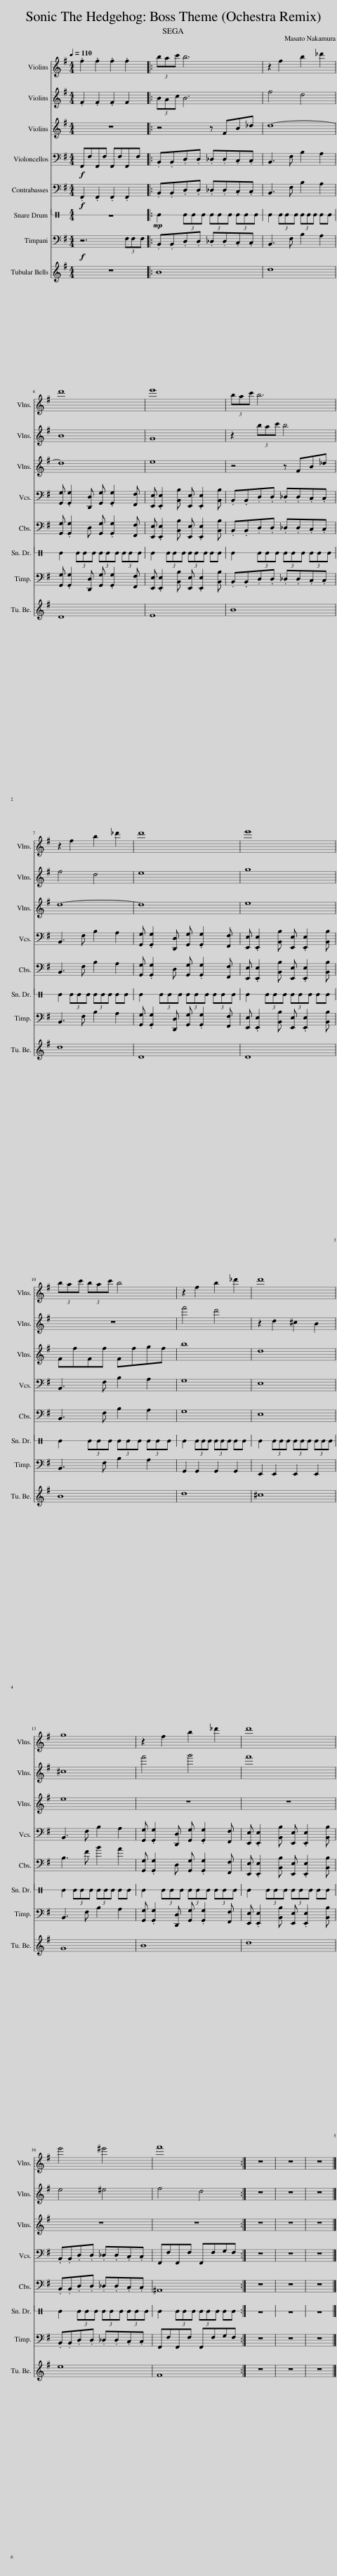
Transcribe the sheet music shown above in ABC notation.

X:1
%%score 1 2 3 4 5 6 7 8
L:1/8
Q:1/4=110
M:4/4
I:linebreak $
K:G
V:1 treble
V:2 treble
V:3 treble
V:4 bass
V:5 bass transpose=-12
V:6 perc stafflines=1
K:none
V:7 bass
V:8 treble
V:1
 .f2 .f2 .f2 .f2 |: (3bac' b6 | z2 f2 b2 _d'2 |$ d'8 | e'8 | %5
 (3bac' b6 |$ z2 f2 b2 _d'2 | d'8 | e'8 |$ (3bac' (3bac' b4 | %10
 z2 f2 b2 _d'2 | d'8 |$ g8 | z2 f2 b2 _d'2 | d'8 |$ %15
 e'4 ^e'4 | f'8 :| z8 | z8 | z8 |] %20
V:2
 .F2 .F2 .F2 .F2 |: (3BAc B6 | f4 d4 |$ B8 | G8 | %5
 z2 (3bac' b4 |$ f4 d4 | e8 | g8 |$ z8 | %10
 f'4 d'4 | z2 d2 ^c2 B2 |$ ^c8 | f'4 g'4 | f'8 |$ %15
 e4 ^e4 | f4 d4 :| z8 | z8 | z8 |] %20
V:3
 z8 |: z4 z FB_d | d8- |$ d8 | e8 | %5
 z4 z FB_d |$ d8- | d8 | e8 |$ FfFf Ffgf | %10
 b8 | d8 |$ e8 | z8 | z8 |$ %15
 z8 | z8 :| z8 | z8 | z8 |] %20
V:4
!f! F,,F,F,,F, F,,F,F,,F, |: .B,,.B,,.D,.D, ._D,.D,.C,.C, | B,,3 F, B,2 A,2 |$ [G,,G,] .[G,,G,]2 [D,,D,] [G,,G,] .[G,,G,]2 [F,,F,] | [E,,E,] .[E,,E,]2 [B,,B,] [E,,E,] .[E,,E,]2 [B,,B,] | %5
 .B,,.B,,.D,.D, ._D,.D,.C,.C, |$ B,,3 F, B,2 A,2 | [G,,G,] .[G,,G,]2 [D,,D,] [G,,G,] .[G,,G,]2 [F,,F,] | [E,,E,] .[E,,E,]2 [B,,B,] [E,,E,] .[E,,E,]2 [B,,B,] |$ B,,3 F, B,2 A,2 | %10
 G,8 | E,8 |$ B,,3 F, B,2 A,2 | [G,,G,] .[G,,G,]2 [D,,D,] [G,,G,] .[G,,G,]2 [F,,F,] | [E,,E,] .[E,,E,]2 [B,,B,] [E,,E,] .[E,,E,]2 [B,,B,] |$ %15
 .B,,.B,,.D,.D, ._D,.D,.C,.C, | F,,F,F,,F, F,,F,G,F, :| z8 | z8 | z8 |] %20
V:5
!f! .F,,2 .F,,2 .F,,2 .F,,2 |: .B,,.B,,.D,.D, ._D,.D,.C,.C, | B,,3 F, B,2 A,2 |$ [G,,G,] .[G,,G,]2 D, [G,,G,] .[G,,G,]2 [F,,F,] | [E,,E,] .[E,,E,]2 [B,,B,] [E,,E,] .[E,,E,]2 [B,,B,] | %5
 .B,,.B,,.D,.D, ._D,.D,.C,.C, |$ B,,3 F, B,2 A,2 | [G,,G,] .[G,,G,]2 D, [G,,G,] .[G,,G,]2 [F,,F,] | [E,,E,] .[E,,E,]2 [B,,B,] [E,,E,] .[E,,E,]2 [B,,B,] |$ B,,3 F, B,2 A,2 | %10
 G,8 | E,8 |$ B,3 F B2 A2 | [G,,G,] .[G,,G,]2 D, [G,,G,] .[G,,G,]2 [F,,F,] | [E,,E,] .[E,,E,]2 [B,,B,] [E,,E,] .[E,,E,]2 [B,,B,] |$ %15
 .B,,.B,,.D,.D, ._D,.D,.C,.C, | ^A,,8 :| z8 | z8 | z8 |] %20
V:6
[K:C] z8 |:!mp! E2 (3EEE (3EEE (3EEE | E2 (3EEE (3EEE EE |$ E2 (3EEE (3EEE (3EEE | E2 (3EEE (3EEE EE | %5
 E2 (3EEE (3EEE (3EEE |$ E2 (3EEE (3EEE EE | E2 (3EEE (3EEE (3EEE | E2 (3EEE (3EEE EE |$ E2 (3EEE (3EEE (3EEE | %10
 E2 (3EEE (3EEE EE | E2 (3EEE (3EEE (3EEE |$ E2 (3EEE (3EEE EE | E2 (3EEE (3EEE (3EEE | E2 (3EEE (3EEE EE |$ %15
 E2 (3EEE (3EEE (3EEE | E2 (3EEE (3EEE EE :| z8 | z8 | z8 |] %20
V:7
!f! z6 (3F,F,F, |: .B,,.B,,.D,.D, ._D,.D,.C,.C, | B,,3 F, B,2 A,2 |$ [G,,G,] .[G,,G,]2 [D,,D,] [G,,G,] .[G,,G,]2 [F,,F,] | [E,,E,] .[E,,E,]2 [B,,B,] [E,,E,] .[E,,E,]2 [B,,B,] | %5
 .B,,.B,,.D,.D, ._D,.D,.C,.C, |$ B,,3 F, B,2 A,2 | [G,,G,] .[G,,G,]2 [D,,D,] [G,,G,] .[G,,G,]2 [F,,F,] | [E,,E,] .[E,,E,]2 [B,,B,] [E,,E,] .[E,,E,]2 [B,,B,] |$ B,,3 F, B,2 A,2 | %10
 G,,2 G,,2 G,,2 G,,2 | E,,2 E,,2 E,,2 E,,2 |$ B,,3 F, B,2 A,2 | [G,,G,] .[G,,G,]2 [D,,D,] [G,,G,] .[G,,G,]2 [F,,F,] | [E,,E,] .[E,,E,]2 [B,,B,] [E,,E,] .[E,,E,]2 [B,,B,] |$ %15
 .B,,.B,,.D,.D, ._D,.D,.C,.C, | F,,F,F,,F, F,,F,G,F, :| z8 | z8 | z8 |] %20
V:8
 z8 |: B8 | d8 |$ D8 | E8 | %5
 B8 |$ d8 | D8 | D8 |$ B8 | %10
 d8 | ^c8 |$ G8 | B8 | d8 |$ %15
 e8 | F8 :| z8 | z8 | z8 |] %20
